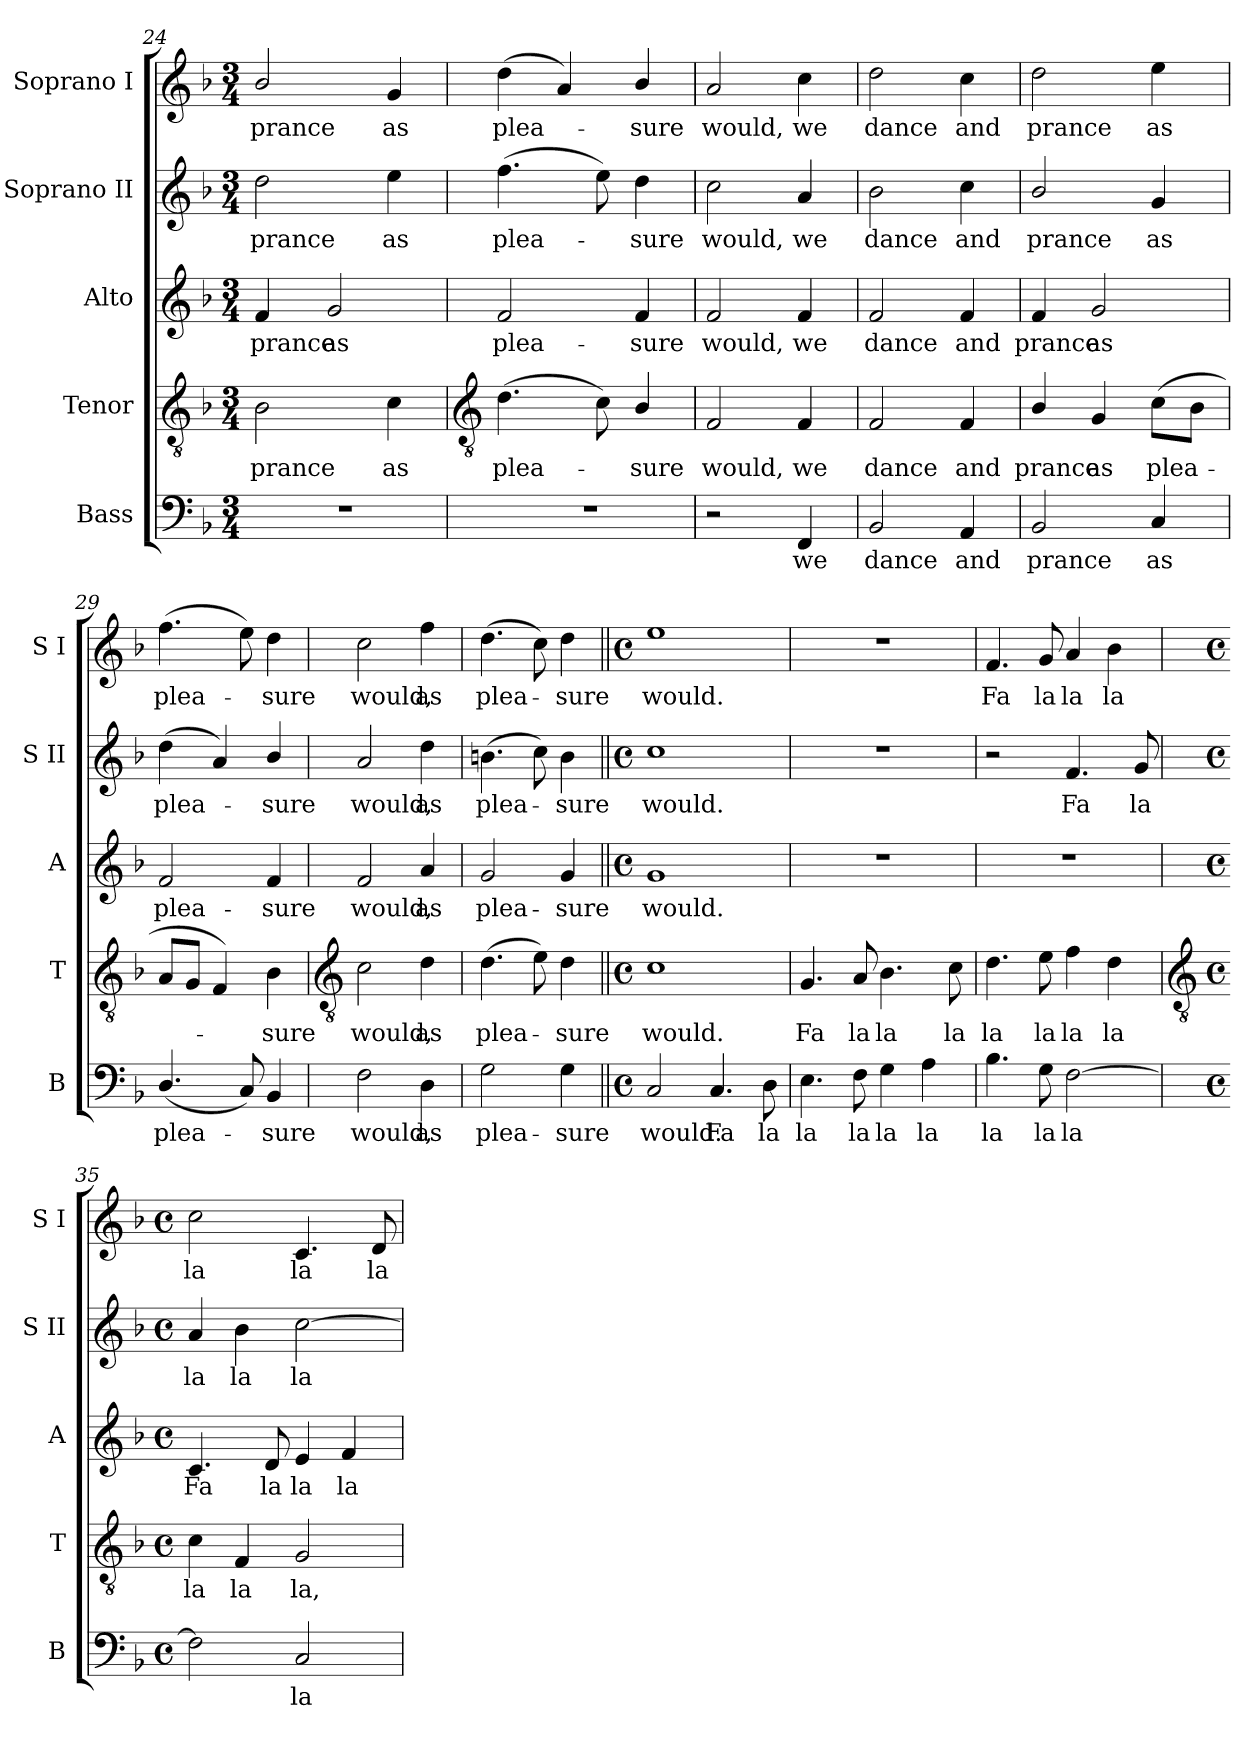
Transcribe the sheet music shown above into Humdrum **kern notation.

**kern	**text	**kern	**text	**kern	**text	**kern	**text	**kern	**text
*part5	*part5	*part4	*part4	*part3	*part3	*part2	*part2	*part1	*part1
*staff5	*staff5	*staff4	*staff4	*staff3	*staff3	*staff2	*staff2	*staff1	*staff1
*I"Bass	*	*I"Tenor	*	*I"Alto	*	*I"Soprano II	*	*I"Soprano I	*
*I'B	*	*I'T	*	*I'A	*	*I'S II	*	*I'S I	*
*clefF4	*	*clefGv2	*	*clefG2	*	*clefG2	*	*clefG2	*
*k[b-]	*	*k[b-]	*	*k[b-]	*	*k[b-]	*	*k[b-]	*
*F:	*	*F:	*	*F:	*	*F:	*	*F:	*
*M3/4	*	*M3/4	*	*M3/4	*	*M3/4	*	*M3/4	*
=24	=24	=24	=24	=24	=24	=24	=24	=24	=24
!LO:N:vis=1	!	!	!LO:LY:b	!	!LO:LY:b	!	!LO:LY:b	!	!LO:LY:b
2.r	.	2B-	prance	4f	prance	2dd	prance	2b-/	prance
!	!	!	!	!	!LO:LY:b	!	!	!	!
.	.	.	.	2g	as	.	.	.	.
!	!	!	!LO:LY:b	!	!	!	!LO:LY:b	!	!LO:LY:b
.	.	4c	as	.	.	4ee	as	4g	as
!!LO:LB:g=z
=25	=25	=25	=25	=25	=25	=25	=25	=25	=25
*	*	*clefGv2	*	*	*	*	*	*	*
!LO:N:vis=1	!	!	!LO:LY:b	!	!LO:LY:b	!	!LO:LY:b	!	!LO:LY:b
2.r	.	(>4.d	plea-	2f	plea-	(>4.ff	plea-	(<4dd	plea-
.	.	.	.	.	.	.	.	4a)	.
.	.	8c)	.	.	.	8ee)	.	.	.
!	!	!	!LO:LY:b	!	!LO:LY:b	!	!LO:LY:b	!	!LO:LY:b
.	.	4B-/	sure	4f	-sure	4dd	sure	4b-/	sure
=26	=26	=26	=26	=26	=26	=26	=26	=26	=26
!	!	!	!LO:LY:b	!	!LO:LY:b	!	!LO:LY:b	!	!LO:LY:b
2r	.	2F	would,	2f	would,	2cc	would,	2a	would,
!	!LO:LY:b	!	!LO:LY:b	!	!LO:LY:b	!	!LO:LY:b	!	!LO:LY:b
4FF	we	4F	we	4f	we	4a	we	4cc	we
=27	=27	=27	=27	=27	=27	=27	=27	=27	=27
!	!LO:LY:b	!	!LO:LY:b	!	!LO:LY:b	!	!LO:LY:b	!	!LO:LY:b
2BB-	dance	2F	dance	2f	dance	2b-	dance	2dd	dance
!	!LO:LY:b	!	!LO:LY:b	!	!LO:LY:b	!	!LO:LY:b	!	!LO:LY:b
4AA	and	4F	and	4f	and	4cc	and	4cc	and
=28	=28	=28	=28	=28	=28	=28	=28	=28	=28
!	!LO:LY:b	!	!LO:LY:b	!	!LO:LY:b	!	!LO:LY:b	!	!LO:LY:b
2BB-	prance	4B-/	prance	4f	prance	2b-/	prance	2dd	prance
!	!	!	!LO:LY:b	!	!LO:LY:b	!	!	!	!
.	.	4G	as	2g	as	.	.	.	.
!	!LO:LY:b	!	!LO:LY:b	!	!	!	!LO:LY:b	!	!LO:LY:b
4C	as	(<8cL	plea-	.	.	4g	as	4ee	as
.	.	8B-J	.	.	.	.	.	.	.
=29	=29	=29	=29	=29	=29	=29	=29	=29	=29
!	!LO:LY:b	!	!	!	!LO:LY:b	!	!LO:LY:b	!	!LO:LY:b
(<4.D/	plea-	8AL	.	2f	plea-	(<4dd	plea-	(>4.ff	plea-
.	.	8GJ	.	.	.	.	.	.	.
.	.	4F)	.	.	.	4a)	.	.	.
8C)	.	.	.	.	.	.	.	8ee)	.
!	!LO:LY:b	!	!LO:LY:b	!	!LO:LY:b	!	!LO:LY:b	!	!LO:LY:b
4BB-	sure	4B-	sure	4f	-sure	4b-/	sure	4dd	sure
!!LO:LB:g=z
=30	=30	=30	=30	=30	=30	=30	=30	=30	=30
*	*	*clefGv2	*	*	*	*	*	*	*
!	!LO:LY:b	!	!LO:LY:b	!	!LO:LY:b	!	!LO:LY:b	!	!LO:LY:b
2F	would,	2c	would,	2f	would,	2a	would,	2cc	would,
!	!LO:LY:b	!	!LO:LY:b	!	!LO:LY:b	!	!LO:LY:b	!	!LO:LY:b
4D	as	4d	as	4a	as	4dd	as	4ff	as
=31	=31	=31	=31	=31	=31	=31	=31	=31	=31
!	!LO:LY:b	!	!LO:LY:b	!	!LO:LY:b	!	!LO:LY:b	!	!LO:LY:b
2G	plea-	(>4.d	plea-	2g	plea-	(>4.bn	plea-	(>4.dd	plea-
.	.	8e)	.	.	.	8cc)	.	8cc)	.
!	!LO:LY:b	!	!LO:LY:b	!	!LO:LY:b	!	!LO:LY:b	!	!LO:LY:b
4G	-sure	4d	sure	4g	-sure	4b	sure	4dd	sure
=32||	=32||	=32||	=32||	=32||	=32||	=32||	=32||	=32||	=32||
*M4/4	*	*M4/4	*	*M4/4	*	*M4/4	*	*M4/4	*
*met(c)	*	*met(c)	*	*met(c)	*	*met(c)	*	*met(c)	*
!	!LO:LY:b	!	!LO:LY:b	!	!LO:LY:b	!	!LO:LY:b	!	!LO:LY:b
2C	would.	1c	would.	1g	would.	1cc	would.	1ee	would.
!	!LO:LY:b	!	!	!	!	!	!	!	!
4.C	Fa	.	.	.	.	.	.	.	.
!	!LO:LY:b	!	!	!	!	!	!	!	!
8D	la	.	.	.	.	.	.	.	.
=33	=33	=33	=33	=33	=33	=33	=33	=33	=33
!	!LO:LY:b	!	!LO:LY:b	!	!	!	!	!	!
4.E	la	4.G	Fa	1r	.	1r	.	1r	.
!	!LO:LY:b	!	!LO:LY:b	!	!	!	!	!	!
8F	la	8A	la	.	.	.	.	.	.
!	!LO:LY:b	!	!LO:LY:b	!	!	!	!	!	!
4G	la	4.B-	la	.	.	.	.	.	.
!	!LO:LY:b	!	!	!	!	!	!	!	!
4A	la	.	.	.	.	.	.	.	.
!	!	!	!LO:LY:b	!	!	!	!	!	!
.	.	8c	la	.	.	.	.	.	.
=34	=34	=34	=34	=34	=34	=34	=34	=34	=34
!	!LO:LY:b	!	!LO:LY:b	!	!	!	!	!	!LO:LY:b
4.B-	la	4.d	la	1r	.	2r	.	4.f	Fa
!	!LO:LY:b	!	!LO:LY:b	!	!	!	!	!	!LO:LY:b
8G	la	8e	la	.	.	.	.	8g	la
!	!LO:LY:b	!	!LO:LY:b	!	!	!	!LO:LY:b	!	!LO:LY:b
[2F	la	4f	la	.	.	4.f	Fa	4a	la
!	!	!	!LO:LY:b	!	!	!	!	!	!LO:LY:b
.	.	4d	la	.	.	.	.	4b-	la
!	!	!	!	!	!	!	!LO:LY:b	!	!
.	.	.	.	.	.	8g	la	.	.
!!LO:LB:g=z
=35	=35	=35	=35	=35	=35	=35	=35	=35	=35
*	*	*clefGv2	*	*	*	*	*	*	*
*M4/4	*	*M4/4	*	*M4/4	*	*M4/4	*	*M4/4	*
*met(c)	*	*met(c)	*	*met(c)	*	*met(c)	*	*met(c)	*
!	!	!	!LO:LY:b	!	!LO:LY:b	!	!LO:LY:b	!	!LO:LY:b
2F]	.	4c	la	4.c	Fa	4a	la	2cc	la
!	!	!	!LO:LY:b	!	!	!	!LO:LY:b	!	!
.	.	4F	la	.	.	4b-	la	.	.
!	!	!	!	!	!LO:LY:b	!	!	!	!
.	.	.	.	8d	la	.	.	.	.
!	!LO:LY:b	!	!LO:LY:b	!	!LO:LY:b	!	!LO:LY:b	!	!LO:LY:b
2C	la	2G	la,	4e	la	[2cc	la	4.c	la
!	!	!	!	!	!LO:LY:b	!	!	!	!
.	.	.	.	4f	la	.	.	.	.
!	!	!	!	!	!	!	!	!	!LO:LY:b
.	.	.	.	.	.	.	.	8d	la
=	=	=	=	=	=	=	=	=	=
*-	*-	*-	*-	*-	*-	*-	*-	*-	*-
